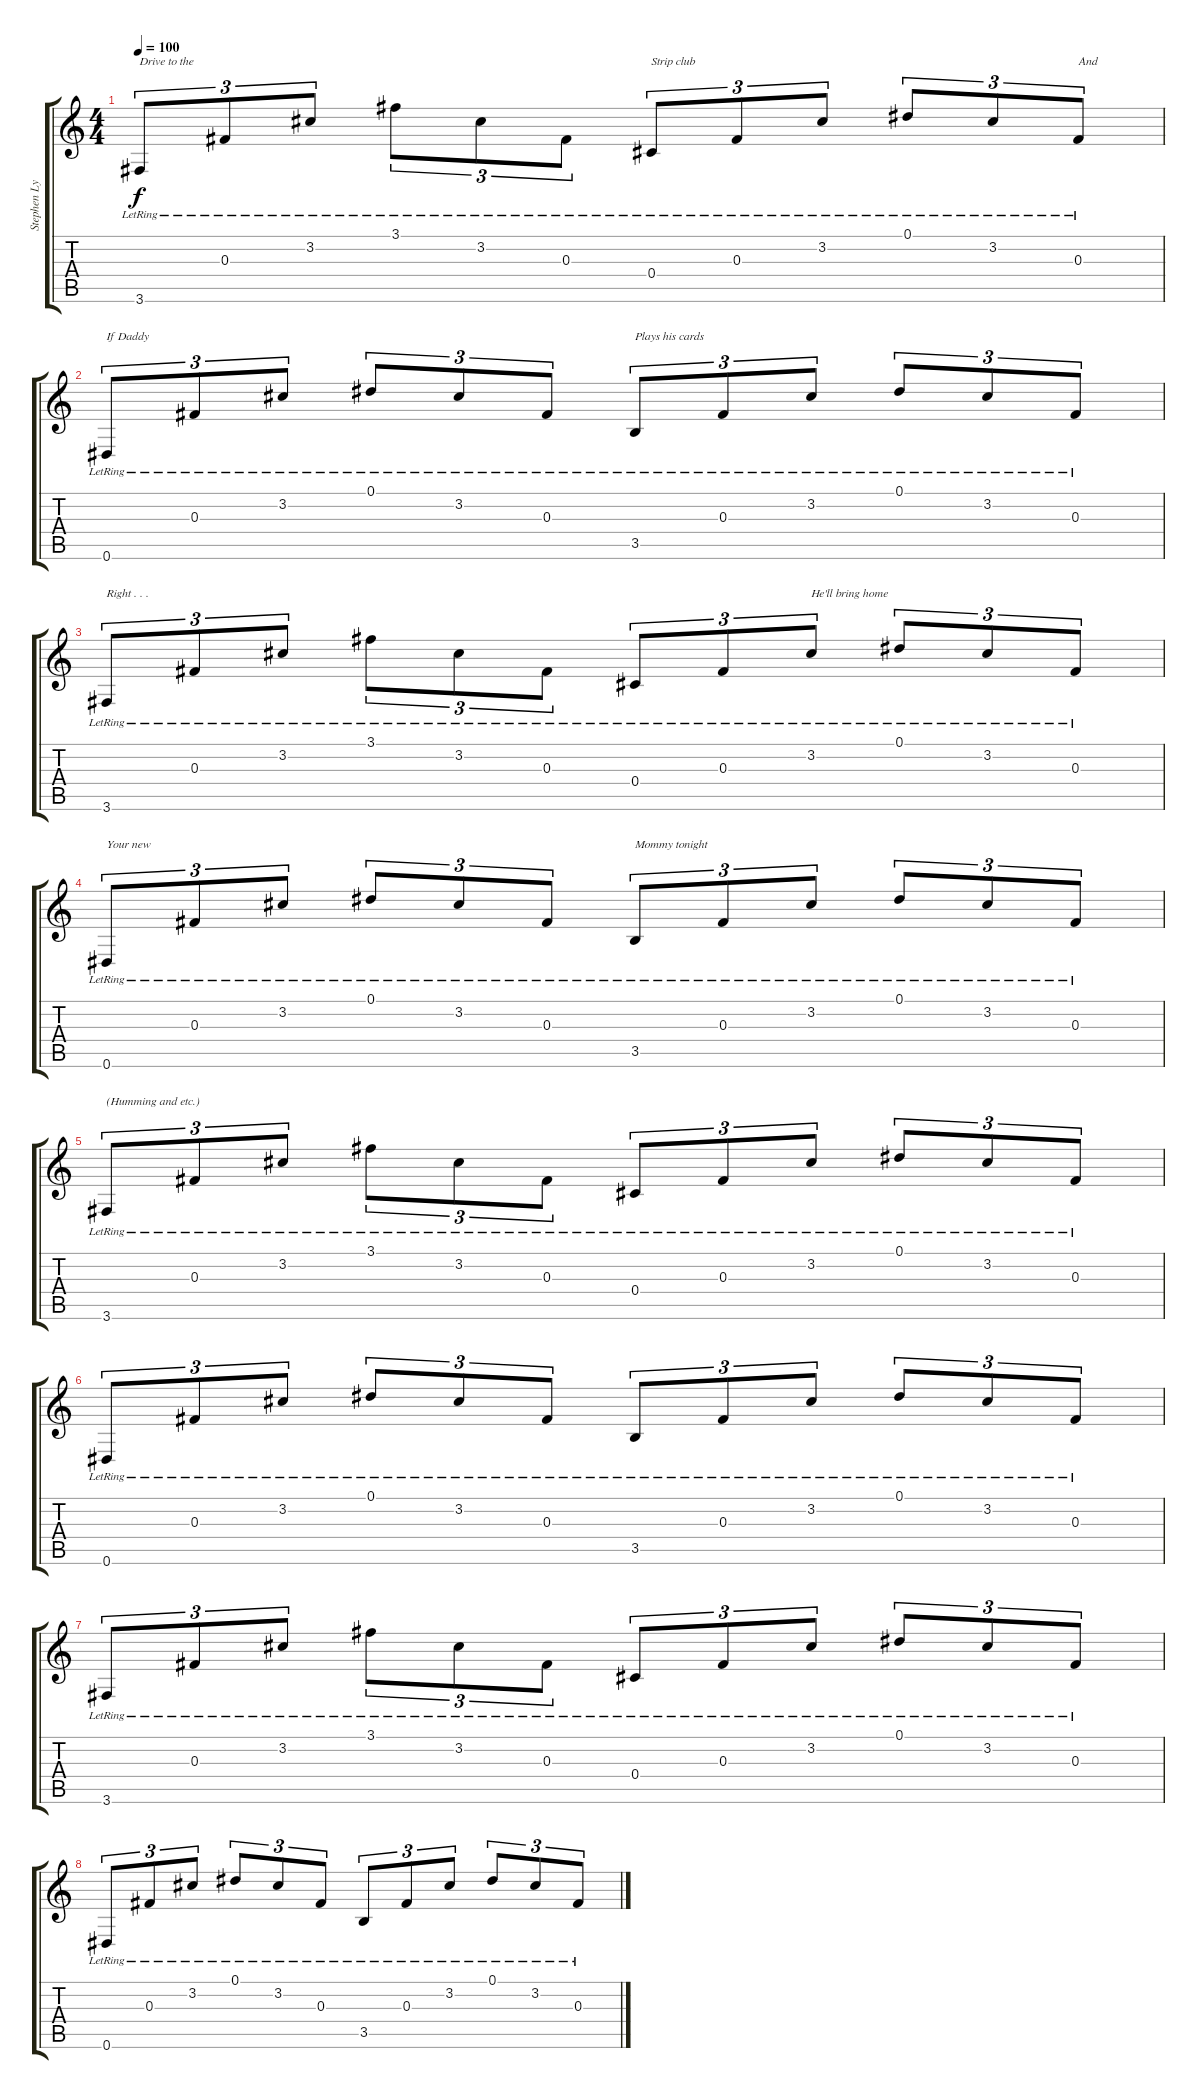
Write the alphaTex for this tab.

\track ("Stephen Lynch" "Stephen Ly") {instrument acousticguitarsteel}
\staff {score tabs}
\tuning (Eb4 Bb3 Gb3 Db3 Ab2 Eb2) {hide}
\ts (4 4)
\tempo 100
\clef g2
\ks c
3.6{lr}.8{tu (3 2) txt "Drive to the" dy f} 0.3{lr}.8{tu (3 2)} 3.2{lr}.8{tu (3 2)} 3.1{lr}.8{tu (3 2)} 3.2{lr}.8{tu (3 2)} 0.3{lr}.8{tu (3 2)} 0.4{lr}.8{tu (3 2) txt "Strip club"} 0.3{lr}.8{tu (3 2)} 3.2{lr}.8{tu (3 2)} 0.1{lr}.8{tu (3 2)} 3.2{lr}.8{tu (3 2)} 0.3{lr}.8{tu (3 2) txt "And"} |
0.6{lr}.8{tu (3 2) txt "If Daddy"} 0.3{lr}.8{tu (3 2)} 3.2{lr}.8{tu (3 2)} 0.1{lr}.8{tu (3 2)} 3.2{lr}.8{tu (3 2)} 0.3{lr}.8{tu (3 2)} 3.5{lr}.8{tu (3 2) txt "Plays his cards"} 0.3{lr}.8{tu (3 2)} 3.2{lr}.8{tu (3 2)} 0.1{lr}.8{tu (3 2)} 3.2{lr}.8{tu (3 2)} 0.3{lr}.8{tu (3 2)} |
3.6{lr}.8{tu (3 2) txt "Right . . ."} 0.3{lr}.8{tu (3 2)} 3.2{lr}.8{tu (3 2)} 3.1{lr}.8{tu (3 2)} 3.2{lr}.8{tu (3 2)} 0.3{lr}.8{tu (3 2)} 0.4{lr}.8{tu (3 2)} 0.3{lr}.8{tu (3 2)} 3.2{lr}.8{tu (3 2) txt "He'll bring home"} 0.1{lr}.8{tu (3 2)} 3.2{lr}.8{tu (3 2)} 0.3{lr}.8{tu (3 2)} |
0.6{lr}.8{tu (3 2) txt "Your new"} 0.3{lr}.8{tu (3 2)} 3.2{lr}.8{tu (3 2)} 0.1{lr}.8{tu (3 2)} 3.2{lr}.8{tu (3 2)} 0.3{lr}.8{tu (3 2)} 3.5{lr}.8{tu (3 2) txt "Mommy tonight"} 0.3{lr}.8{tu (3 2)} 3.2{lr}.8{tu (3 2)} 0.1{lr}.8{tu (3 2)} 3.2{lr}.8{tu (3 2)} 0.3{lr}.8{tu (3 2)} |
3.6{lr}.8{tu (3 2) txt "(Humming and etc.)"} 0.3{lr}.8{tu (3 2)} 3.2{lr}.8{tu (3 2)} 3.1{lr}.8{tu (3 2)} 3.2{lr}.8{tu (3 2)} 0.3{lr}.8{tu (3 2)} 0.4{lr}.8{tu (3 2)} 0.3{lr}.8{tu (3 2)} 3.2{lr}.8{tu (3 2)} 0.1{lr}.8{tu (3 2)} 3.2{lr}.8{tu (3 2)} 0.3{lr}.8{tu (3 2)} |
0.6{lr}.8{tu (3 2)} 0.3{lr}.8{tu (3 2)} 3.2{lr}.8{tu (3 2)} 0.1{lr}.8{tu (3 2)} 3.2{lr}.8{tu (3 2)} 0.3{lr}.8{tu (3 2)} 3.5{lr}.8{tu (3 2)} 0.3{lr}.8{tu (3 2)} 3.2{lr}.8{tu (3 2)} 0.1{lr}.8{tu (3 2)} 3.2{lr}.8{tu (3 2)} 0.3{lr}.8{tu (3 2)} |
3.6{lr}.8{tu (3 2)} 0.3{lr}.8{tu (3 2)} 3.2{lr}.8{tu (3 2)} 3.1{lr}.8{tu (3 2)} 3.2{lr}.8{tu (3 2)} 0.3{lr}.8{tu (3 2)} 0.4{lr}.8{tu (3 2)} 0.3{lr}.8{tu (3 2)} 3.2{lr}.8{tu (3 2)} 0.1{lr}.8{tu (3 2)} 3.2{lr}.8{tu (3 2)} 0.3{lr}.8{tu (3 2)} |
0.6{lr}.8{tu (3 2)} 0.3{lr}.8{tu (3 2)} 3.2{lr}.8{tu (3 2)} 0.1{lr}.8{tu (3 2)} 3.2{lr}.8{tu (3 2)} 0.3{lr}.8{tu (3 2)} 3.5{lr}.8{tu (3 2)} 0.3{lr}.8{tu (3 2)} 3.2{lr}.8{tu (3 2)} 0.1{lr}.8{tu (3 2)} 3.2{lr}.8{tu (3 2)} 0.3{lr}.8{tu (3 2)}
